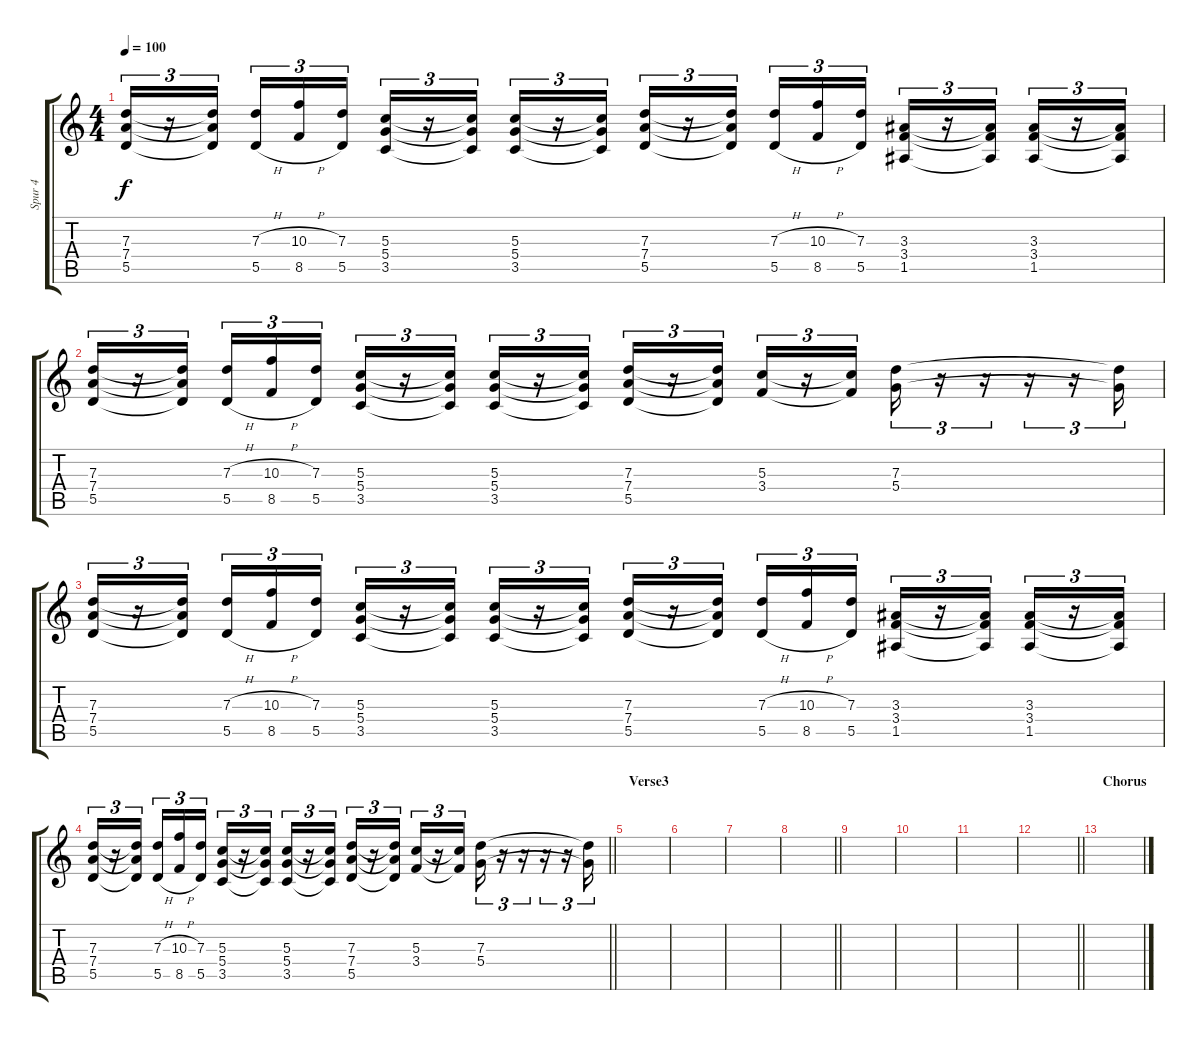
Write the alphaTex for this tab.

\track ("Spur 4" "Spur 4") {instrument distortionguitar}
\staff {score tabs}
\tuning (E4 B3 G3 D3 A2 E2) {hide}
\ts (4 4)
\tempo 100
\clef g2
\ks c
(7.3 7.4 5.5).16{tu (3 2) dy f} r.16{tu (3 2)} (7.3{t} 7.4{t} 5.5{t}).16{tu (3 2) beam splitsecondary} (7.3{h} 5.5{h}).16{tu (3 2)} (10.3{h} 8.5{h}).16{tu (3 2)} (7.3 5.5).16{tu (3 2)} (5.3 5.4 3.5).16{tu (3 2)} r.16{tu (3 2)} (5.3{t} 5.4{t} 3.5{t}).16{tu (3 2)} (5.3 5.4 3.5).16{tu (3 2)} r.16{tu (3 2)} (5.3{t} 5.4{t} 3.5{t}).16{tu (3 2)} (7.3 7.4 5.5).16{tu (3 2)} r.16{tu (3 2)} (7.3{t} 7.4{t} 5.5{t}).16{tu (3 2) beam splitsecondary} (7.3{h} 5.5{h}).16{tu (3 2)} (10.3{h} 8.5{h}).16{tu (3 2)} (7.3 5.5).16{tu (3 2)} (3.3 3.4 1.5).16{tu (3 2)} r.16{tu (3 2)} (3.3{t} 3.4{t} 1.5{t}).16{tu (3 2)} (3.3 3.4 1.5).16{tu (3 2)} r.16{tu (3 2)} (3.3{t} 3.4{t} 1.5{t}).16{tu (3 2)} |
(7.3 7.4 5.5).16{tu (3 2)} r.16{tu (3 2)} (7.3{t} 7.4{t} 5.5{t}).16{tu (3 2) beam splitsecondary} (7.3{h} 5.5{h}).16{tu (3 2)} (10.3{h} 8.5{h}).16{tu (3 2)} (7.3 5.5).16{tu (3 2)} (5.3 5.4 3.5).16{tu (3 2)} r.16{tu (3 2)} (5.3{t} 5.4{t} 3.5{t}).16{tu (3 2)} (5.3 5.4 3.5).16{tu (3 2)} r.16{tu (3 2)} (5.3{t} 5.4{t} 3.5{t}).16{tu (3 2)} (7.3 7.4 5.5).16{tu (3 2)} r.16{tu (3 2)} (7.3{t} 7.4{t} 5.5{t}).16{tu (3 2)} (5.3 3.4).16{tu (3 2)} r.16{tu (3 2)} (5.3{t} 3.4{t}).16{tu (3 2)} (7.3 5.4).16{tu (3 2)} r.16{tu (3 2)} r.16{tu (3 2)} r.16{tu (3 2)} r.16{tu (3 2)} (7.3{t} 5.4{t}).16{tu (3 2)} |
(7.3 7.4 5.5).16{tu (3 2)} r.16{tu (3 2)} (7.3{t} 7.4{t} 5.5{t}).16{tu (3 2) beam splitsecondary} (7.3{h} 5.5{h}).16{tu (3 2)} (10.3{h} 8.5{h}).16{tu (3 2)} (7.3 5.5).16{tu (3 2)} (5.3 5.4 3.5).16{tu (3 2)} r.16{tu (3 2)} (5.3{t} 5.4{t} 3.5{t}).16{tu (3 2)} (5.3 5.4 3.5).16{tu (3 2)} r.16{tu (3 2)} (5.3{t} 5.4{t} 3.5{t}).16{tu (3 2)} (7.3 7.4 5.5).16{tu (3 2)} r.16{tu (3 2)} (7.3{t} 7.4{t} 5.5{t}).16{tu (3 2) beam splitsecondary} (7.3{h} 5.5{h}).16{tu (3 2)} (10.3{h} 8.5{h}).16{tu (3 2)} (7.3 5.5).16{tu (3 2)} (3.3 3.4 1.5).16{tu (3 2)} r.16{tu (3 2)} (3.3{t} 3.4{t} 1.5{t}).16{tu (3 2)} (3.3 3.4 1.5).16{tu (3 2)} r.16{tu (3 2)} (3.3{t} 3.4{t} 1.5{t}).16{tu (3 2)} |
\barLineRight lightlight
(7.3 7.4 5.5).16{tu (3 2)} r.16{tu (3 2)} (7.3{t} 7.4{t} 5.5{t}).16{tu (3 2) beam splitsecondary} (7.3{h} 5.5{h}).16{tu (3 2)} (10.3{h} 8.5{h}).16{tu (3 2)} (7.3 5.5).16{tu (3 2)} (5.3 5.4 3.5).16{tu (3 2)} r.16{tu (3 2)} (5.3{t} 5.4{t} 3.5{t}).16{tu (3 2)} (5.3 5.4 3.5).16{tu (3 2)} r.16{tu (3 2)} (5.3{t} 5.4{t} 3.5{t}).16{tu (3 2)} (7.3 7.4 5.5).16{tu (3 2)} r.16{tu (3 2)} (7.3{t} 7.4{t} 5.5{t}).16{tu (3 2)} (5.3 3.4).16{tu (3 2)} r.16{tu (3 2)} (5.3{t} 3.4{t}).16{tu (3 2)} (7.3 5.4).16{tu (3 2)} r.16{tu (3 2)} r.16{tu (3 2)} r.16{tu (3 2)} r.16{tu (3 2)} (7.3{t} 5.4{t}).16{tu (3 2)} |
\section ("" "Verse3")
|
|
|
\barLineRight lightlight
|
|
|
|
\barLineRight lightlight
|
\section ("" "Chorus")
